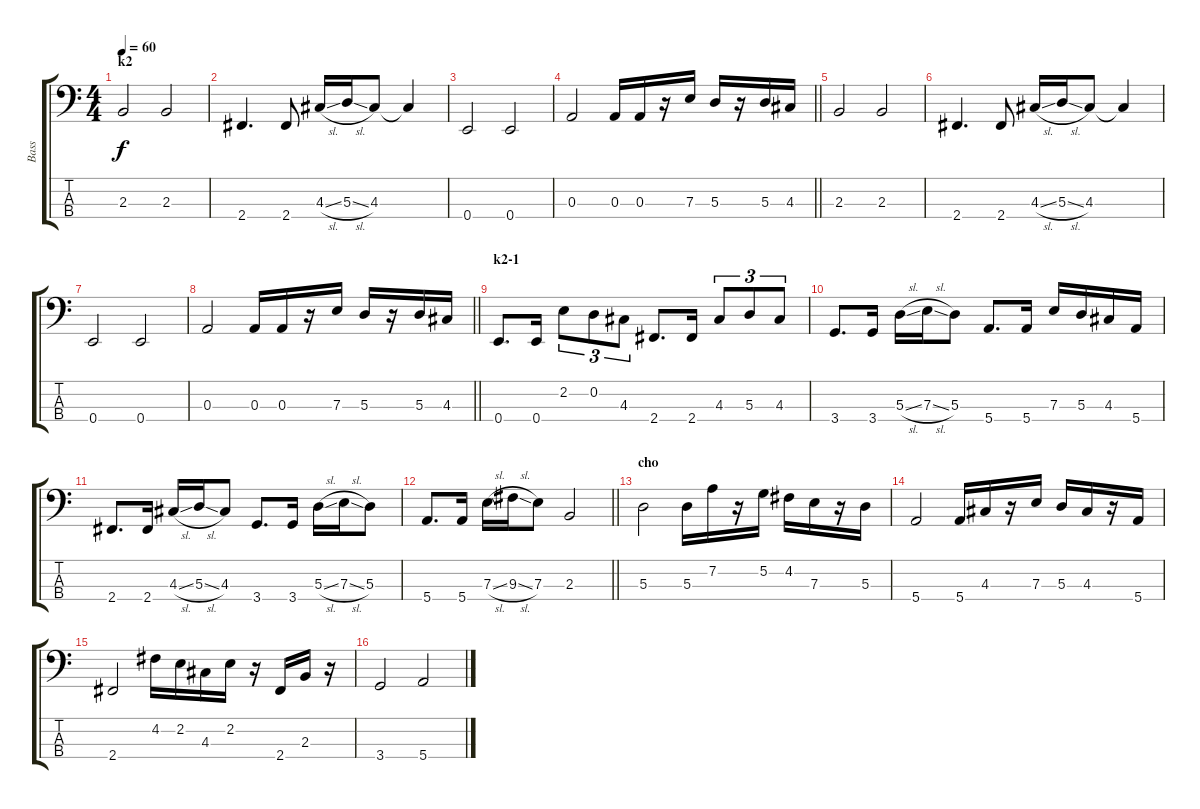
\track ("Bass" "Bass") {instrument electricbassfinger}
\staff {score tabs}
\tuning (G2 D2 A1 E1) {hide}
\ts (4 4)
\section ("" "k2")
\tempo 60
\clef f4
\ks c
2.3.2{dy f} 2.3.2 |
2.4.4{d} 2.4.8 4.3{sl}.16 5.3{sl}.16 4.3.8 4.3{t}.4 |
0.4.2 0.4.2 |
\barLineRight lightlight
0.3.2 0.3.16 0.3.16 r.16 7.3.16 5.3.16 r.16 5.3.16 4.3.16 |
2.3.2 2.3.2 |
2.4.4{d} 2.4.8 4.3{sl}.16 5.3{sl}.16 4.3.8 4.3{t}.4 |
0.4.2 0.4.2 |
\barLineRight lightlight
0.3.2 0.3.16 0.3.16 r.16 7.3.16 5.3.16 r.16 5.3.16 4.3.16 |
\section ("" "k2-1")
0.4.8{d} 0.4.16 2.2.8{tu (3 2)} 0.2.8{tu (3 2)} 4.3.8{tu (3 2)} 2.4.8{d} 2.4.16 4.3.8{tu (3 2)} 5.3.8{tu (3 2)} 4.3.8{tu (3 2)} |
3.4.8{d} 3.4.16 5.3{sl}.16 7.3{sl}.16 5.3.8 5.4.8{d} 5.4.16 7.3.16 5.3.16 4.3.16 5.4.16 |
2.4.8{d} 2.4.16 4.3{sl}.16 5.3{sl}.16 4.3.8 3.4.8{d} 3.4.16 5.3{sl}.16 7.3{sl}.16 5.3.8 |
\barLineRight lightlight
5.4.8{d} 5.4.16 7.3{sl}.16 9.3{sl}.16 7.3.8 2.3.2 |
\section ("" "cho")
5.3.2 5.3.16 7.2.16 r.16 5.2.16 4.2.16 7.3.16 r.16 5.3.16 |
5.4.2 5.4.16 4.3.16 r.16 7.3.16 5.3.16 4.3.16 r.16 5.4.16 |
2.4.2 4.2.16 2.2.16 4.3.16 2.2.16 r.16 2.4.16 2.3.16 r.16 |
3.4.2 5.4.2
